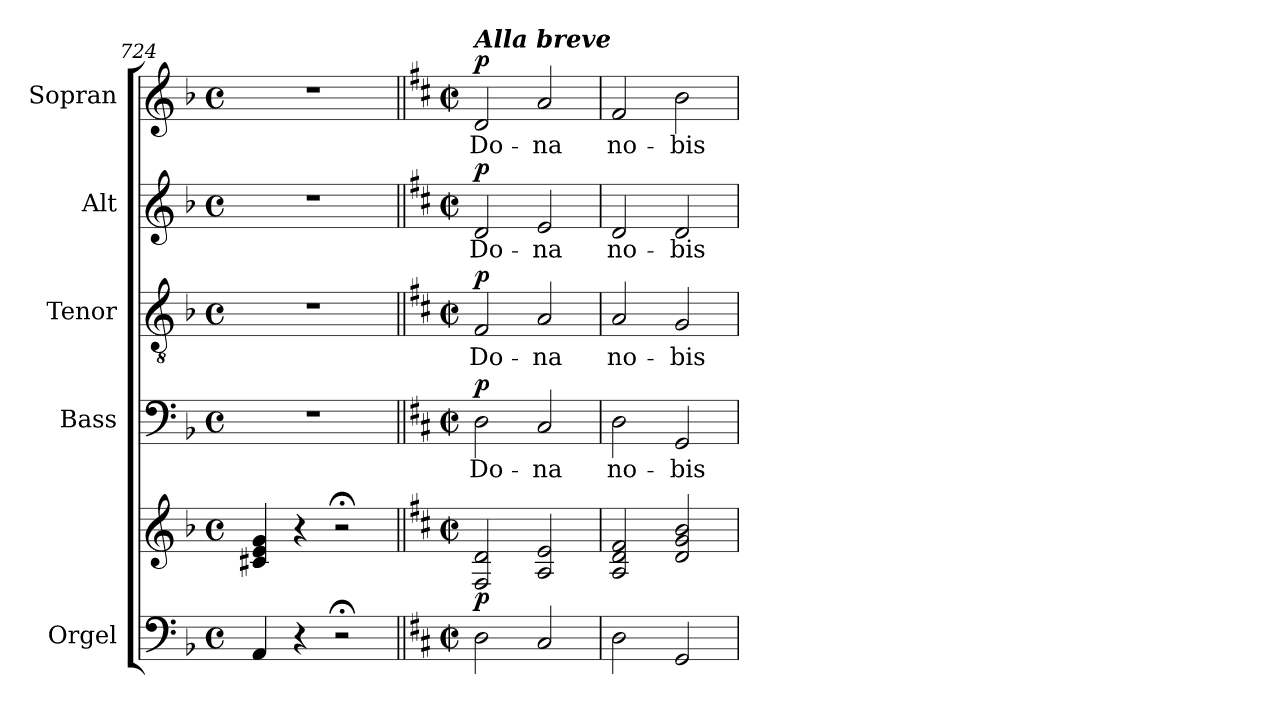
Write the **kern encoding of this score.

**kern	**kern	**dynam	**kern	**text	**dynam	**kern	**text	**dynam	**kern	**text	**dynam	**kern	**text	**dynam
*part5	*part5	*part5	*part4	*part4	*part4	*part3	*part3	*part3	*part2	*part2	*part2	*part1	*part1	*part1
*staff6	*staff5	*staff5/6	*staff4	*staff4	*staff4	*staff3	*staff3	*staff3	*staff2	*staff2	*staff2	*staff1	*staff1	*staff1
*I"Orgel	*	*	*I"Bass	*	*	*I"Tenor	*	*	*I"Alt	*	*	*I"Sopran	*	*
*I'Org.	*	*	*I'B.	*	*	*I'T.	*	*	*I'A.	*	*	*I'S.	*	*
*clefF4	*clefG2	*	*clefF4	*	*	*clefGv2	*	*	*clefG2	*	*	*clefG2	*	*
*k[b-]	*k[b-]	*	*k[b-]	*	*	*k[b-]	*	*	*k[b-]	*	*	*k[b-]	*	*
*F:	*F:	*	*F:	*	*	*F:	*	*	*F:	*	*	*F:	*	*
*M4/4	*M4/4	*	*M4/4	*	*	*M4/4	*	*	*M4/4	*	*	*M4/4	*	*
*met(c)	*met(c)	*	*met(c)	*	*	*met(c)	*	*	*met(c)	*	*	*met(c)	*	*
=724	=724	=724	=724	=724	=724	=724	=724	=724	=724	=724	=724	=724	=724	=724
4AA/	4c#X/ 4e/ 4g/	.	1r	.	.	1r	.	.	1r	.	.	1r	.	.
4r	4r	.	.	.	.	.	.	.	.	.	.	.	.	.
2r;<	2r;<	.	.	.	.	.	.	.	.	.	.	.	.	.
!!LO:LB:g=z
=725||	=725||	=725||	=725||	=725||	=725||	=725||	=725||	=725||	=725||	=725||	=725||	=725||	=725||	=725||
*k[f#c#]	*k[f#c#]	*	*k[f#c#]	*	*	*k[f#c#]	*	*	*k[f#c#]	*	*	*k[f#c#]	*	*
*D:	*D:	*	*D:	*	*	*D:	*	*	*D:	*	*	*D:	*	*
*M2/2	*M2/2	*	*M2/2	*	*	*M2/2	*	*	*M2/2	*	*	*M2/2	*	*
*met(c|)	*met(c|)	*	*met(c|)	*	*	*met(c|)	*	*	*met(c|)	*	*	*met(c|)	*	*
!	!	!	!	!	!	!	!	!	!	!	!	!LO:TX:a:Bi:t=Alla breve	!	!
!	!	!LO:DY:b	!	!LO:LY:b	!LO:DY:a	!	!LO:LY:b	!LO:DY:a	!	!LO:LY:b	!LO:DY:a	!	!LO:LY:b	!LO:DY:a
2D\	2F#/ 2d/	p	2D\	Do-	p	2F#/	Do-	p	2d/	Do-	p	2d/	Do-	p
!	!	!	!	!LO:LY:b	!	!	!LO:LY:b	!	!	!LO:LY:b	!	!	!LO:LY:b	!
2C#/	2A/ 2e/	.	2C#/	-na	.	2A/	-na	.	2e/	-na	.	2a/	-na	.
=726	=726	=726	=726	=726	=726	=726	=726	=726	=726	=726	=726	=726	=726	=726
!	!	!	!	!LO:LY:b	!	!	!LO:LY:b	!	!	!LO:LY:b	!	!	!LO:LY:b	!
2D\	2A/ 2d/ 2f#/	.	2D\	no-	.	2A/	no-	.	2d/	no-	.	2f#/	no-	.
!	!	!	!	!LO:LY:b	!	!	!LO:LY:b	!	!	!LO:LY:b	!	!	!LO:LY:b	!
2GG/	2d/ 2g/ 2b/	.	2GG/	-bis	.	2G/	-bis	.	2d/	-bis	.	2b\	-bis	.
=	=	=	=	=	=	=	=	=	=	=	=	=	=	=
*-	*-	*-	*-	*-	*-	*-	*-	*-	*-	*-	*-	*-	*-	*-
